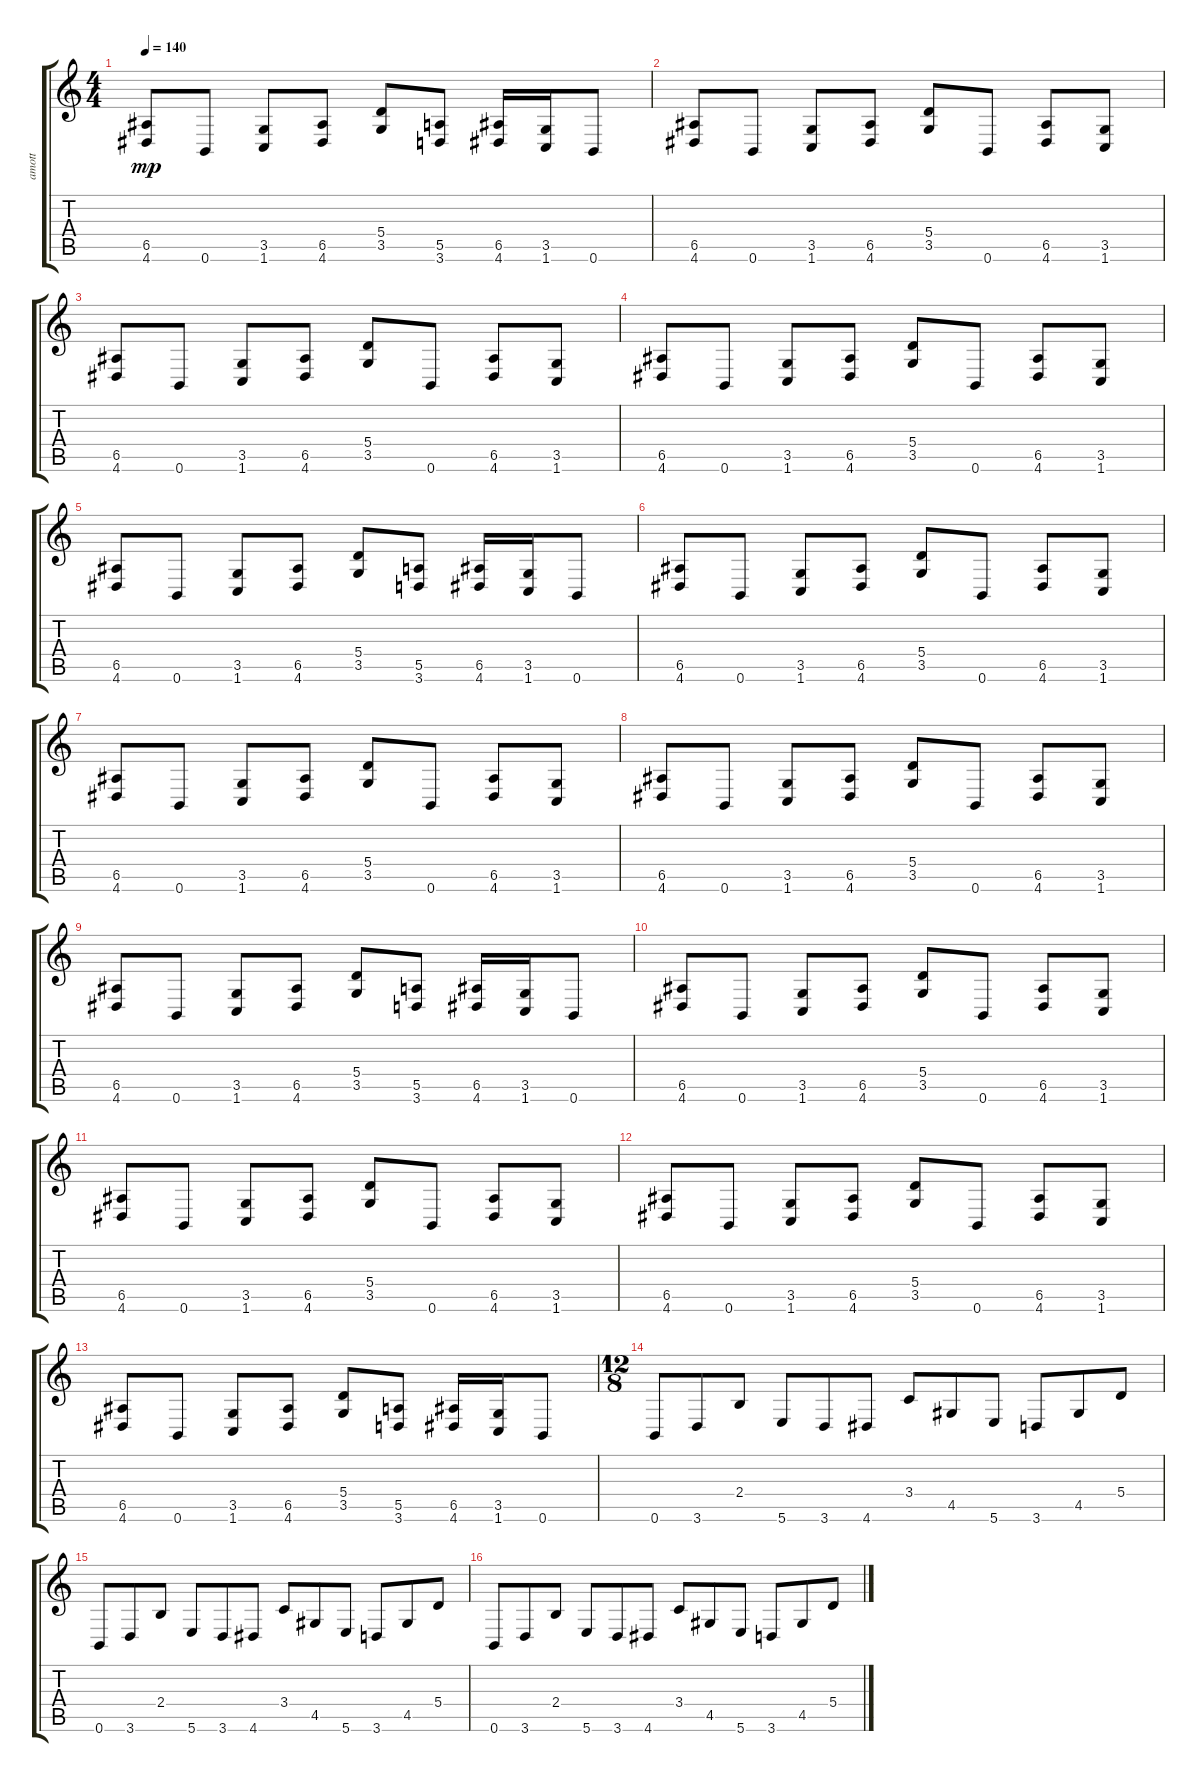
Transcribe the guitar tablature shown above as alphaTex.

\track ("amott" "amott") {instrument distortionguitar}
\staff {score tabs}
\tuning (B3 Gb3 D3 A2 E2 B1) {hide}
\ts (4 4)
\tempo 140
\clef g2
\ks c
(6.5 4.6).8{dy mp} 0.6.8 (3.5 1.6).8 (6.5 4.6).8 (5.4 3.5).8 (5.5 3.6).8 (6.5 4.6).16 (3.5 1.6).16 0.6.8 |
(6.5 4.6).8 0.6.8 (3.5 1.6).8 (6.5 4.6).8 (5.4 3.5).8 0.6.8 (6.5 4.6).8 (3.5 1.6).8 |
(6.5 4.6).8 0.6.8 (3.5 1.6).8 (6.5 4.6).8 (5.4 3.5).8 0.6.8 (6.5 4.6).8 (3.5 1.6).8 |
(6.5 4.6).8 0.6.8 (3.5 1.6).8 (6.5 4.6).8 (5.4 3.5).8 0.6.8 (6.5 4.6).8 (3.5 1.6).8 |
(6.5 4.6).8 0.6.8 (3.5 1.6).8 (6.5 4.6).8 (5.4 3.5).8 (5.5 3.6).8 (6.5 4.6).16 (3.5 1.6).16 0.6.8 |
(6.5 4.6).8 0.6.8 (3.5 1.6).8 (6.5 4.6).8 (5.4 3.5).8 0.6.8 (6.5 4.6).8 (3.5 1.6).8 |
(6.5 4.6).8 0.6.8 (3.5 1.6).8 (6.5 4.6).8 (5.4 3.5).8 0.6.8 (6.5 4.6).8 (3.5 1.6).8 |
(6.5 4.6).8 0.6.8 (3.5 1.6).8 (6.5 4.6).8 (5.4 3.5).8 0.6.8 (6.5 4.6).8 (3.5 1.6).8 |
(6.5 4.6).8 0.6.8 (3.5 1.6).8 (6.5 4.6).8 (5.4 3.5).8 (5.5 3.6).8 (6.5 4.6).16 (3.5 1.6).16 0.6.8 |
(6.5 4.6).8 0.6.8 (3.5 1.6).8 (6.5 4.6).8 (5.4 3.5).8 0.6.8 (6.5 4.6).8 (3.5 1.6).8 |
(6.5 4.6).8 0.6.8 (3.5 1.6).8 (6.5 4.6).8 (5.4 3.5).8 0.6.8 (6.5 4.6).8 (3.5 1.6).8 |
(6.5 4.6).8 0.6.8 (3.5 1.6).8 (6.5 4.6).8 (5.4 3.5).8 0.6.8 (6.5 4.6).8 (3.5 1.6).8 |
(6.5 4.6).8 0.6.8 (3.5 1.6).8 (6.5 4.6).8 (5.4 3.5).8 (5.5 3.6).8 (6.5 4.6).16 (3.5 1.6).16 0.6.8 |
\ts (12 8)
0.6.8 3.6.8 2.4.8 5.6.8 3.6.8 4.6.8 3.4.8 4.5.8 5.6.8 3.6.8 4.5.8 5.4.8 |
0.6.8 3.6.8 2.4.8 5.6.8 3.6.8 4.6.8 3.4.8 4.5.8 5.6.8 3.6.8 4.5.8 5.4.8 |
0.6.8 3.6.8 2.4.8 5.6.8 3.6.8 4.6.8 3.4.8 4.5.8 5.6.8 3.6.8 4.5.8 5.4.8
